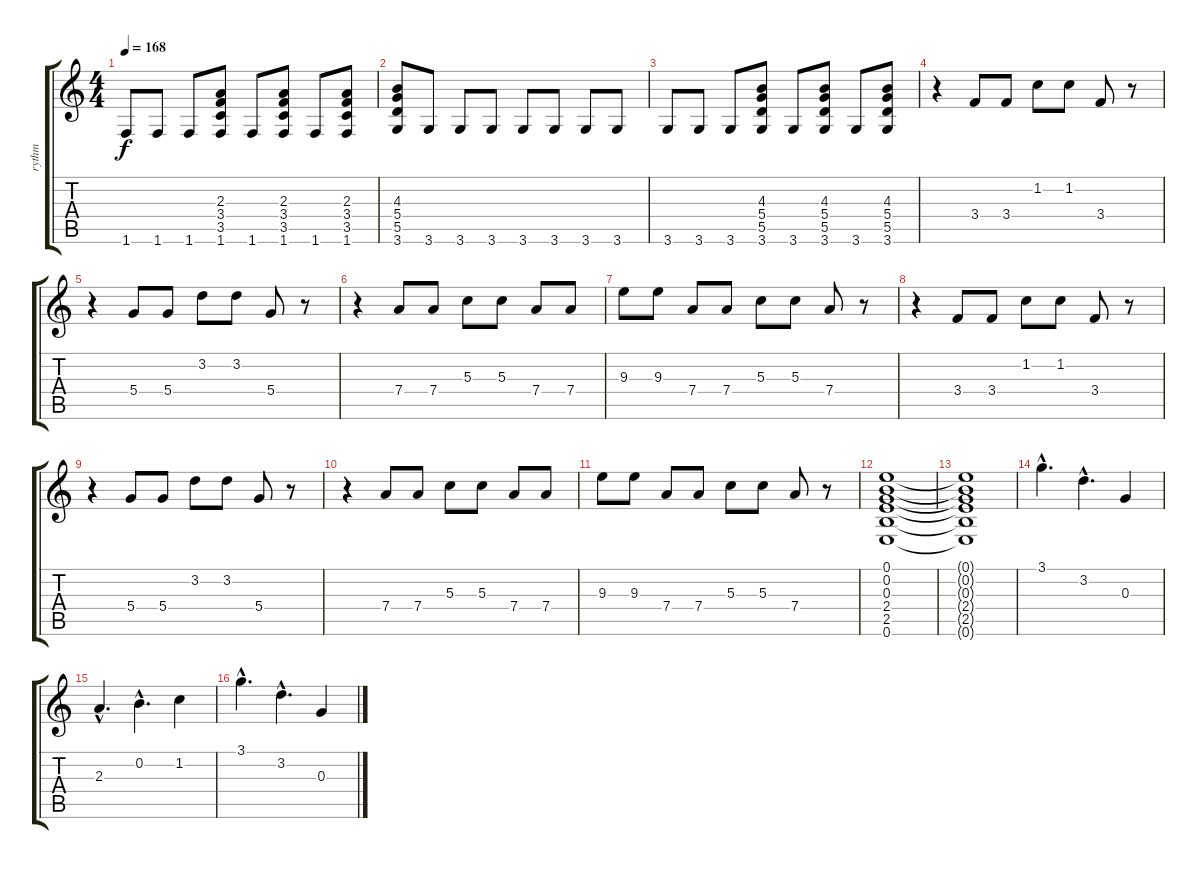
\track ("rythm" "rythm") {instrument distortionguitar}
\staff {score tabs}
\tuning (E4 B3 G3 D3 A2 E2) {hide}
\ts (4 4)
\tempo 168
\clef g2
\ks c
1.6.8{dy f} 1.6.8 1.6.8 (2.3 3.4 3.5 1.6).8 1.6.8 (2.3 3.4 3.5 1.6).8 1.6.8 (2.3 3.4 3.5 1.6).8 |
(4.3 5.4 5.5 3.6).8 3.6.8 3.6.8 3.6.8 3.6.8 3.6.8 3.6.8 3.6.8 |
3.6.8 3.6.8 3.6.8 (4.3 5.4 5.5 3.6).8 3.6.8 (4.3 5.4 5.5 3.6).8 3.6.8 (4.3 5.4 5.5 3.6).8 |
r.4 3.4.8 3.4.8 1.2.8 1.2.8 3.4.8 r.8 |
r.4 5.4.8 5.4.8 3.2.8 3.2.8 5.4.8 r.8 |
r.4 7.4.8 7.4.8 5.3.8 5.3.8 7.4.8 7.4.8 |
9.3.8 9.3.8 7.4.8 7.4.8 5.3.8 5.3.8 7.4.8 r.8 |
r.4 3.4.8 3.4.8 1.2.8 1.2.8 3.4.8 r.8 |
r.4 5.4.8 5.4.8 3.2.8 3.2.8 5.4.8 r.8 |
r.4 7.4.8 7.4.8 5.3.8 5.3.8 7.4.8 7.4.8 |
9.3.8 9.3.8 7.4.8 7.4.8 5.3.8 5.3.8 7.4.8 r.8 |
(0.1 0.2 0.3 2.4 2.5 0.6).1 |
(0.1{t} 0.2{t} 0.3{t} 2.4{t} 2.5{t} 0.6{t}).1 |
3.1{hac}.4{d} 3.2{hac}.4{d} 0.3.4 |
2.3{hac}.4{d} 0.2{hac}.4{d} 1.2.4 |
3.1{hac}.4{d} 3.2{hac}.4{d} 0.3.4
